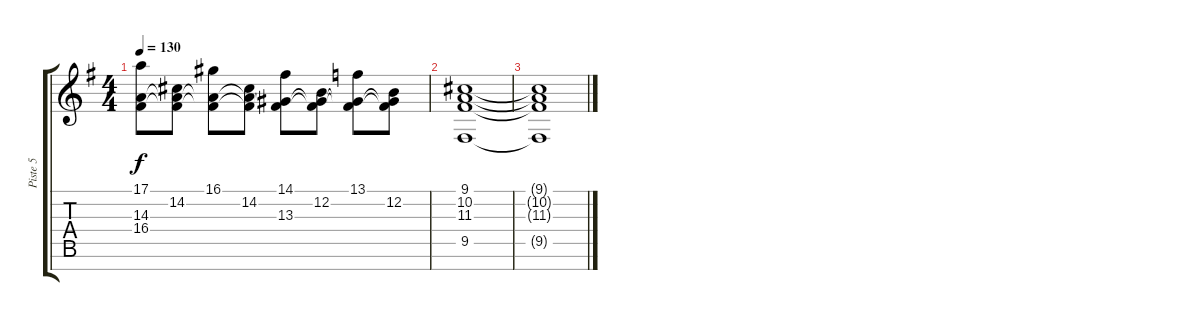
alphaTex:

\track ("Piste 5" "Piste 5") {instrument stringensemble1}
\staff {score tabs}
\tuning (E4 B3 G3 D3 A2 E2 B1) {hide}
\ts (4 4)
\tempo 130
\clef g2
\ks eminor
(17.1 14.3 16.4).8{dy f} (14.2 14.3{t} 16.4{t}).8 (16.1 14.3{t} 16.4{t}).8 (14.2 14.3{t} 16.4{t}).8 (14.1 13.3 16.4{t}).8 (12.2 13.3{t} 16.4{t}).8 (13.1 13.3{t} 16.4{t}).8 (12.2 13.3{t} 16.4{t}).8 |
(9.1 10.2 11.3 9.5).1 |
(9.1{t} 10.2{t} 11.3{t} 9.5{t}).1
